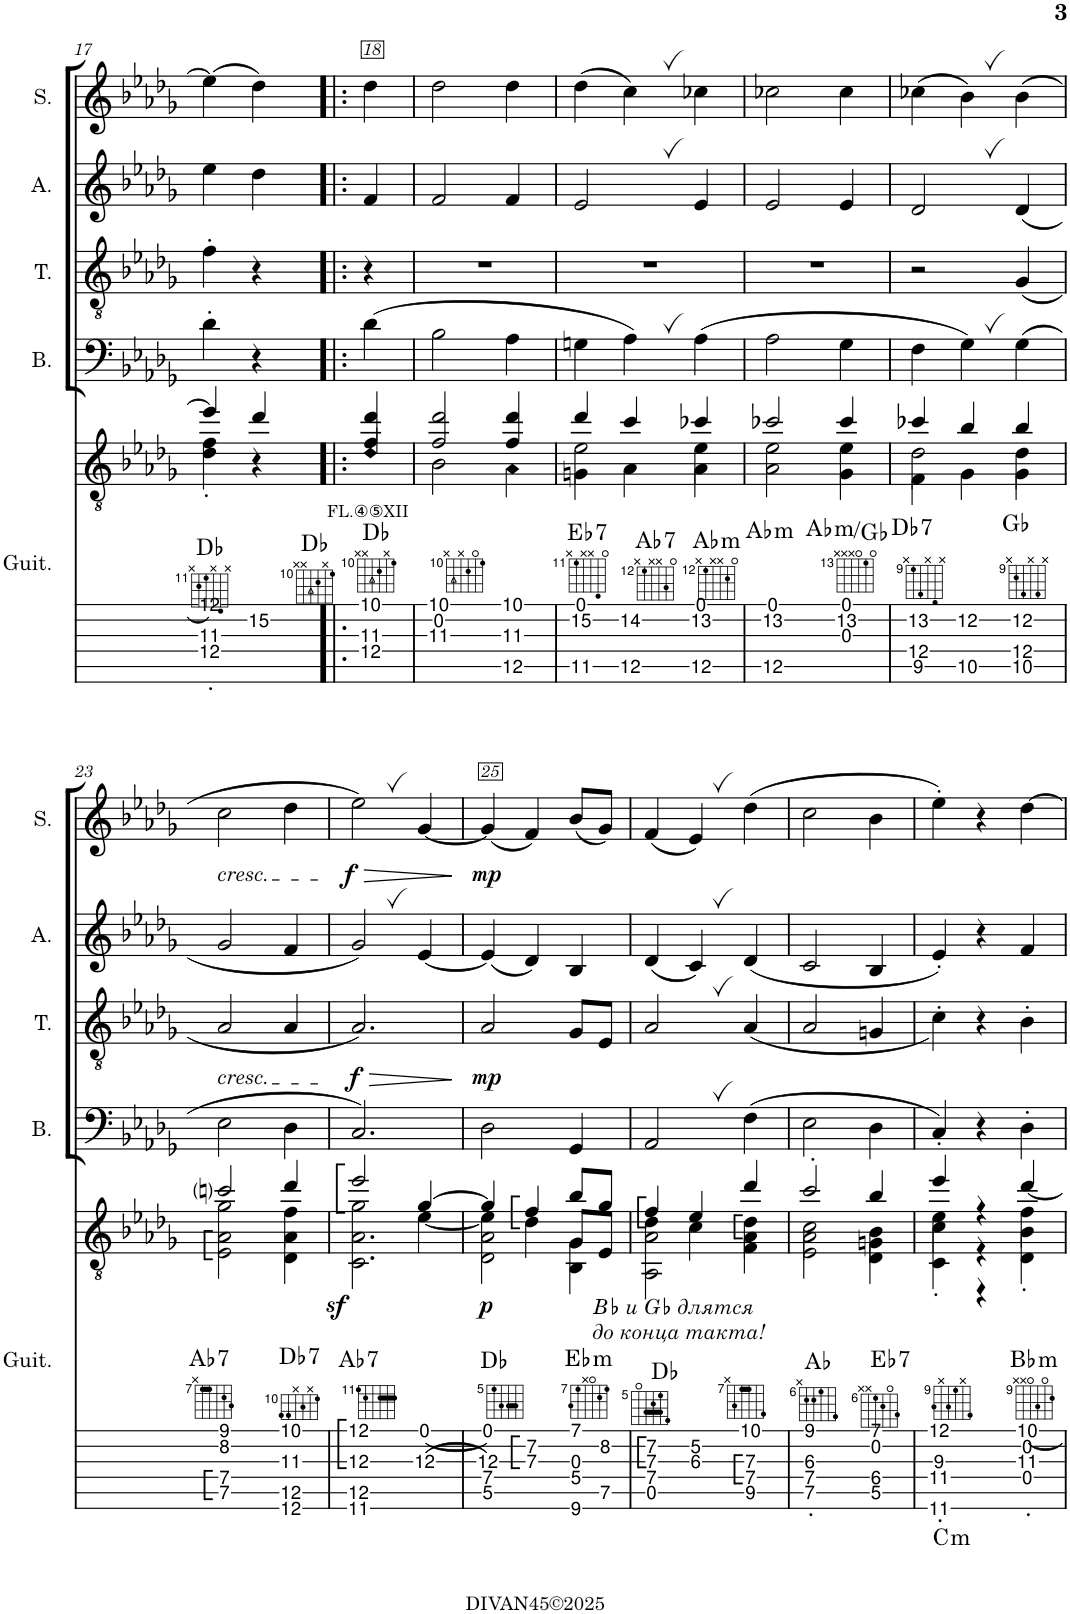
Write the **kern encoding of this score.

**kern	**kern	**dynam	**harte	**kern	**kern	**dynam	**kern	**kern	**dynam
*part5	*part5	*part5	*part5	*part4	*part3	*part3	*part2	*part1	*part1
*staff6	*staff5	*staff5/6	*	*staff4	*staff3	*staff3	*staff2	*staff1	*staff1
*I"Guitar D in Eb	*	*	*	*I"Bass	*I"Tenor	*	*I"Alto	*I"Soprano	*
*I'Guit.	*	*	*	*I'B.	*I'T.	*	*I'A.	*I'S.	*
!!LO:PB:g=z
*	*clefGv2	*	*	*clefF4	*clefGv2	*	*clefG2	*clefG2	*
*k[b-e-a-d-g-]	*k[b-e-a-d-g-]	*	*	*k[b-e-a-d-g-]	*k[b-e-a-d-g-]	*	*k[b-e-a-d-g-]	*k[b-e-a-d-g-]	*
*M3/4	*M3/4	*	*	*M3/4	*M3/4	*	*M3/4	*M3/4	*
=17	=17	=17	=17	=17	=17	=17	=17	=17	=17
*^	*^	*	*	*	*	*	*	*	*
4ee-]	4d-'< 4f'<	4ee-/]	4d-\'< 4f\'<	.	Db:maj	4d-'\	4f'\	.	4ee-\	(4ee-\]	.
4dd-	4r	4dd-/	4r	.	.	4r	4r	.	4dd-\	4dd-\)	.
=18!|:	=18!|:	=18!|:	=18!|:	=18!|:	=18!|:	=18!|:	=18!|:	=18!|:	=18!|:	=18!|:	=18!|:
!	!	!	!	!	!	!	!	!	!	!LO:TX:a:i:t=18	!
!	!	!LO:TX:b:t=FL.④⑤XII	!	!	!	!	!	!	!	!	!
!	!LO:N:head=diamond	!	!LO:N:head=diamond	!	!	!	!	!	!	!	!
4f 4dd-	4d-	4f/ 4dd-/	4d-/	.	Db:maj	(4d-\	4r	.	4f/	4dd-\	.
=19	=19	=19	=19	=19	=19	=19	=19	=19	=19	=19	=19
2f 2dd-	2B-	2f/ 2dd-/	2B-\	.	.	2B-\	2.r	.	2f/	2dd-\	.
!	!LO:N:head=diamond	!	!LO:N:head=diamond	!	!	!	!	!	!	!	!
4f 4dd-	4A-	4f/ 4dd-/	4A-\	.	.	4A-\	.	.	4f/	4dd-\	.
=20	=20	=20	=20	=20	=20	=20	=20	=20	=20	=20	=20
*	*^	*	*^	*	*	*	*	*	*	*	*
!	!	!	!	!	!	!	!LO:H:kt=7	!	!	!	!	!	!
4dd-	2e-	4Gn	4dd-/	2e-\	4Gn\	.	Eb:7	4Gn\	2.r	.	2e-,/	(4dd-\	.
!	!	!	!	!	!	!	!LO:H:kt=7	!	!	!	!	!	!
4cc	.	4A-	4cc/	.	4A-\	.	Ab:7	4A-,\)	.	.	.	4cc,\)	.
!	!	!	!	!	!	!	!LO:H:kt=m	!	!	!	!	!	!
4cc-X	4e-	4A-	4cc-X/	4e-\	4A-\	.	Ab:min	(4A-\	.	.	4e-/	4cc-X\	.
=21	=21	=21	=21	=21	=21	=21	=21	=21	=21	=21	=21	=21	=21
!	!	!	!	!	!	!	!LO:H:kt=m	!	!	!	!	!	!
2cc-X	2e-	2A-	2cc-X/	2e-\	2A-\	.	Ab:min	2A-\	2.r	.	2e-/	2cc-X\	.
!	!	!	!	!	!	!	!LO:H:kt=m	!	!	!	!	!	!
4cc-	4e-	4G-	4cc-/	4e-\	4G-\	.	Ab:min/b7	4G-\	.	.	4e-/	4cc-\	.
=22	=22	=22	=22	=22	=22	=22	=22	=22	=22	=22	=22	=22	=22
!	!	!	!	!	!	!	!LO:H:kt=7	!	!	!	!	!	!
4cc-X	2d-	4F	(4cc-X/	2d-\	4F\	.	Db:7	4F\	2r	.	2d-,/	(4cc-X\	.
4b-	.	4G-	4b-/)	.	4G-\	.	.	4G-,\)	.	.	.	4b-,\)	.
4b-	4d-	4G-	4b-/	4d-\	4G-\	.	Gb:maj	(4G-\	(4G-/	.	(<4d-/	(4b-\	.
!!LO:LB:g=z
=23	=23	=23	=23	=23	=23	=23	=23	=23	=23	=23	=23	=23	=23
!	!	!	!	!	!	!	!	!	!	!	!	!LO:TX:b:i:t=cresc.	!
!	!	!	!	!	!	!	!LO:H:kt=7	!	!LO:TX:b:i:t=cresc.	!	!	!	!
2ccni	2g-	2E- 2A-	2ccni/	2g-\	2E-\ 2A-\	.	Ab:7	2E-\	2A-/	.	2g-/	2cc\	.
!	!	!	!	!	!	!	!LO:H:kt=7	!	!	!	!	!	!
4dd-	4f	4D- 4A-	4dd-/	4f\	4D-\ 4A-\	.	Db:7	4D-\	4A-/	.	4f/	4dd-\	.
=24	=24	=24	=24	=24	=24	=24	=24	=24	=24	=24	=24	=24	=24
!	!	!	!	!	!	!LO:DY:b	!	!	!	!LO:HP:b	!	!	!LO:HP:b
!	!	!	!	!	!	!	!LO:H:kt=7	!	!	!LO:DY:n=1:b	!	!	!LO:DY:n=1:b
2ee-	2g-	2.C 2.A-	2ee-/	2g-\	2.C\ 2.A-\	sf	Ab:7	2.C/)	2.A-/)	> f	2g-,/)	2ee-,\)	> f
[4g-	[4e-	.	[4g-/	[4e-\	.	.	.	.	.	.	[4e-/	[4g-/	.
*v	*v	*v	*	*	*	*	*	*	*	*	*	*	*
*	*v	*v	*v	*	*	*	*	*	*	*	*
.	.	.	.	.	.	]	.	.	]
=25	=25	=25	=25	=25	=25	=25	=25	=25	=25
*^	*^	*	*	*	*	*	*	*	*
*	*^	*	*^	*	*	*	*	*	*	*	*
!	!	!	!	!	!	!	!	!	!	!	!	!LO:TX:a:i:t=25	!
!	!	!	!	!	!	!LO:DY:b	!	!	!	!LO:DY:b	!	!	!LO:DY:b
4g-]	4e-]	2D- 2A-	4g-/]	4e-\]	2D-\ 2A-\	p	Db:maj	2D-\	2A-/	mp	(4e-/]	(4g-/]	mp
4f	4d-	.	4f/	4d-\	.	.	.	.	.	.	4d-/)	4f/)	.
!	!	!	!LO:TX:b:i:t=B♭ и G♭ длятся	!	!	!	!	!	!	!	!	!	!
!	!	!	!LO:TX:b:t=до конца такта!	!	!	!	!LO:H:kt=m	!	!	!	!	!	!
8b-L	8G-L	4BB- 4G-	8b-/L	8G-/L	4BB-\ 4G-\	.	Eb:min	4GG-/	8G-/L	.	4B-/	(8b-/L	.
8g-J	8E-J	.	8g-/J	8E-/J	.	.	.	.	8E-/J	.	.	8g-/J)	.
=26	=26	=26	=26	=26	=26	=26	=26	=26	=26	=26	=26	=26	=26
4f	4d-	2AA- 2A-	4f/	4d-\	2AA-\ 2A-\	.	Db:maj	2AA-,/	2A-,/	.	(4d-/	(4f/	.
4e-	4c	.	4e-/	4c\	.	.	.	.	.	.	4c,/)	4e-,/)	.
4dd-	4d-	4F 4A-	4dd-/	4d-\	4F\ 4A-\	.	.	(4F\	(<4A-/	.	(<4d-/	(4dd-\	.
=27	=27	=27	=27	=27	=27	=27	=27	=27	=27	=27	=27	=27	=27
2cc'	2c	2E- 2A-	2cc'/	2c\	2E-\ 2A-\	.	Ab:maj	2E-\	2A-/	.	2c/	2cc\	.
!	!	!	!	!	!	!	!LO:H:kt=7	!	!	!	!	!	!
4b-	4B-	4D- 4Gn	4b-/	4B-\	4D-\ 4Gn\	.	Eb:7	4D-\	4Gn/	.	4B-/	4b-\	.
=28	=28	=28	=28	=28	=28	=28	=28	=28	=28	=28	=28	=28	=28
!	!	!	!	!	!	!	!LO:H:kt=m	!	!	!	!	!	!
4ee-	4e-	4C'< 4c'<	4ee-/	4e-\	4C\'< 4c\'<	.	C:min	4C'/)	4c'\)	.	4e-'/)	4ee-'\)	.
4r	4r	4r	4r	4r	4r	.	.	4r	4r	.	4r	4r	.
!	!	!	!	!	!	!	!LO:H:kt=m	!	!	!	!	!	!
[<4dd-	4f	4D-'< 4B-'<	[<4dd-/	4f\	4D-\'< 4B-\'<	.	Bb:min	4D-'\	4B-'\	.	4f/	[4dd-\	.
*v	*v	*v	*	*	*	*	*	*	*	*	*	*	*
*	*v	*v	*v	*	*	*	*	*	*	*	*
=	=	=	=	=	=	=	=	=	=
*-	*-	*-	*-	*-	*-	*-	*-	*-	*-
